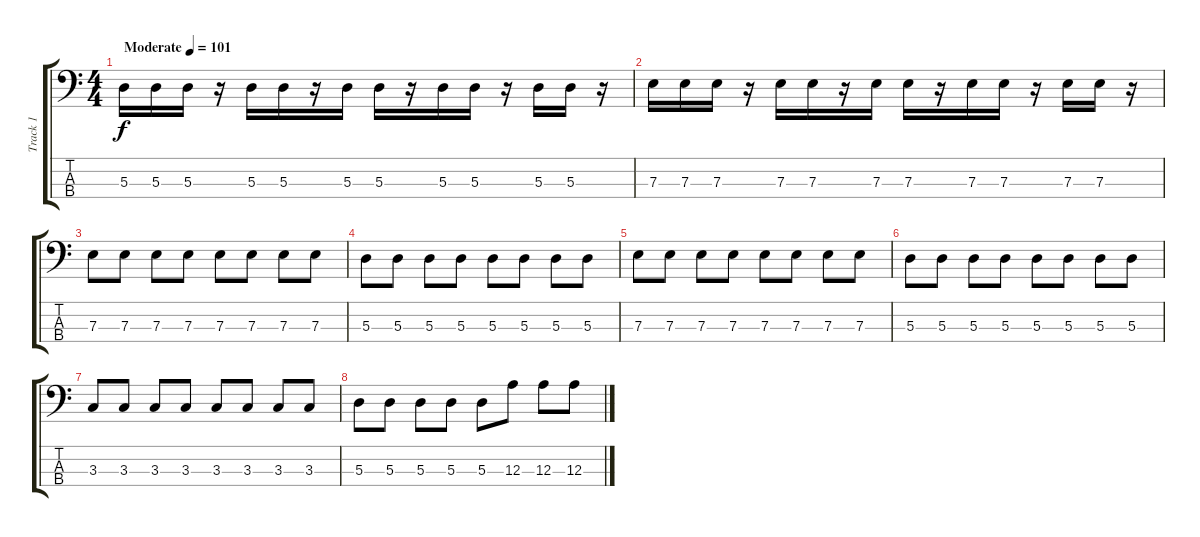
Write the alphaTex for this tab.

\track ("Track 1" "Track 1") {instrument electricbasspick}
\staff {score tabs}
\tuning (G2 D2 A1 E1) {hide}
\ts (4 4)
\tempo (101 "Moderate")
\clef f4
\ks c
5.3.16{dy f instrument electricbasspick} 5.3.16 5.3.16 r.16 5.3.16 5.3.16 r.16 5.3.16 5.3.16 r.16 5.3.16 5.3.16 r.16 5.3.16 5.3.16 r.16 |
7.3.16 7.3.16 7.3.16 r.16 7.3.16 7.3.16 r.16 7.3.16 7.3.16 r.16 7.3.16 7.3.16 r.16 7.3.16 7.3.16 r.16 |
7.3.8 7.3.8 7.3.8 7.3.8 7.3.8 7.3.8 7.3.8 7.3.8 |
5.3.8 5.3.8 5.3.8 5.3.8 5.3.8 5.3.8 5.3.8 5.3.8 |
7.3.8 7.3.8 7.3.8 7.3.8 7.3.8 7.3.8 7.3.8 7.3.8 |
5.3.8 5.3.8 5.3.8 5.3.8 5.3.8 5.3.8 5.3.8 5.3.8 |
3.3.8 3.3.8 3.3.8 3.3.8 3.3.8 3.3.8 3.3.8 3.3.8 |
5.3.8 5.3.8 5.3.8 5.3.8 5.3.8 12.3.8 12.3.8 12.3.8
